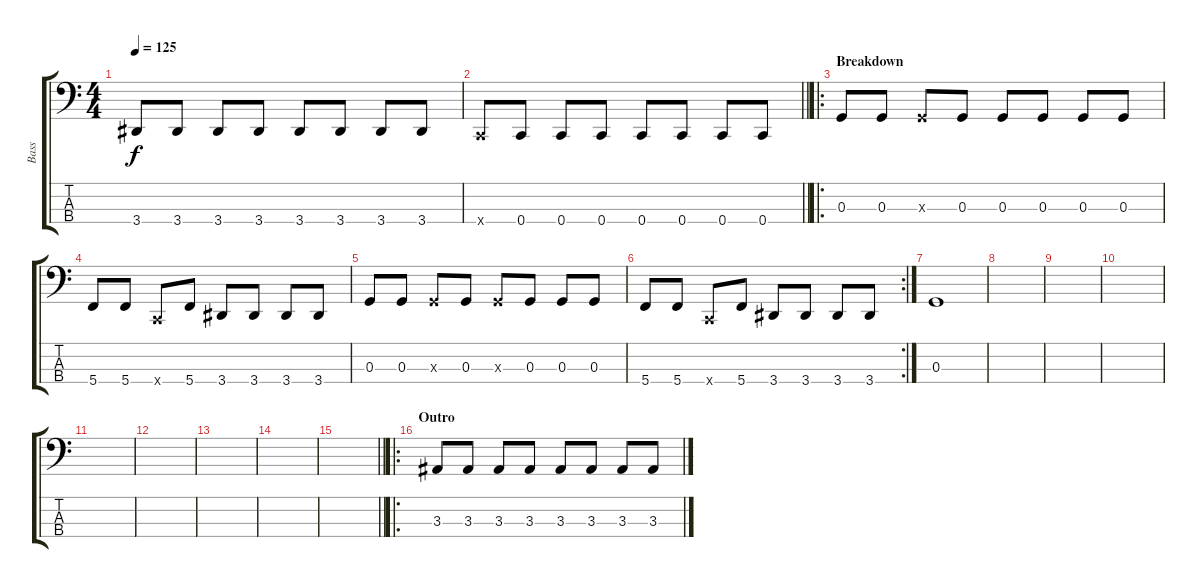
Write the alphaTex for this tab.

\track ("Bass" "Bass") {instrument electricbasspick}
\staff {score tabs}
\tuning (F2 C2 G1 C1) {hide}
\ts (4 4)
\tempo 125
\clef f4
\ks c
3.4.8{dy f} 3.4.8 3.4.8 3.4.8 3.4.8 3.4.8 3.4.8 3.4.8 |
\barLineRight lightlight
0.4{x}.8 0.4.8 0.4.8 0.4.8 0.4.8 0.4.8 0.4.8 0.4.8 |
\ro
\section ("" "Breakdown")
0.3.8 0.3.8 0.3{x}.8 0.3.8 0.3.8 0.3.8 0.3.8 0.3.8 |
5.4.8 5.4.8 0.4{x}.8 5.4.8 3.4.8 3.4.8 3.4.8 3.4.8 |
0.3.8 0.3.8 0.3{x}.8 0.3.8 0.3{x}.8 0.3.8 0.3.8 0.3.8 |
\rc 2
5.4.8 5.4.8 0.4{x}.8 5.4.8 3.4.8 3.4.8 3.4.8 3.4.8 |
0.3.1 |
|
|
|
|
|
|
|
\barLineRight lightlight
|
\ro
\section ("" "Outro")
3.3.8 3.3.8 3.3.8 3.3.8 3.3.8 3.3.8 3.3.8 3.3.8
